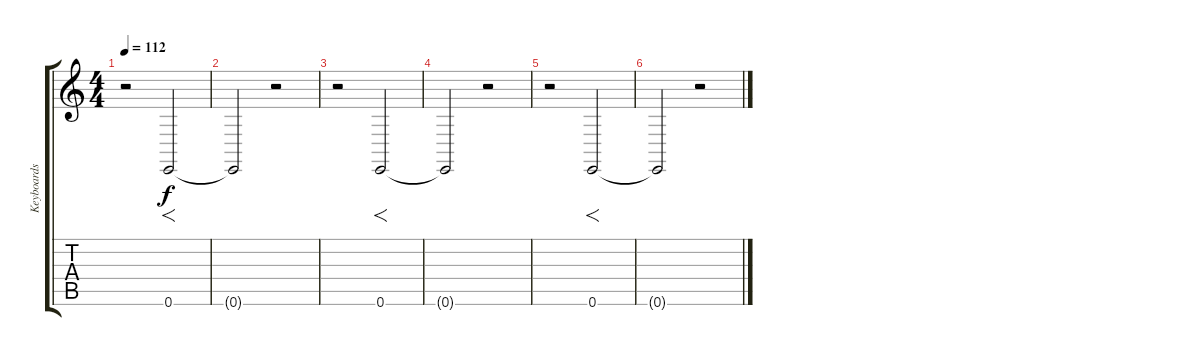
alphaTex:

\track ("Keyboards" "Keyboards") {instrument stringensemble1}
\staff {score tabs}
\tuning (E4 B3 G3 D3 A2 E2) {hide}
\ts (4 4)
\tempo 112
\clef g2
\ks c
r.2{dy f} 0.6.2{f} |
0.6{t}.2 r.2 |
r.2 0.6.2{f} |
0.6{t}.2 r.2 |
r.2 0.6.2{f} |
0.6{t}.2 r.2
